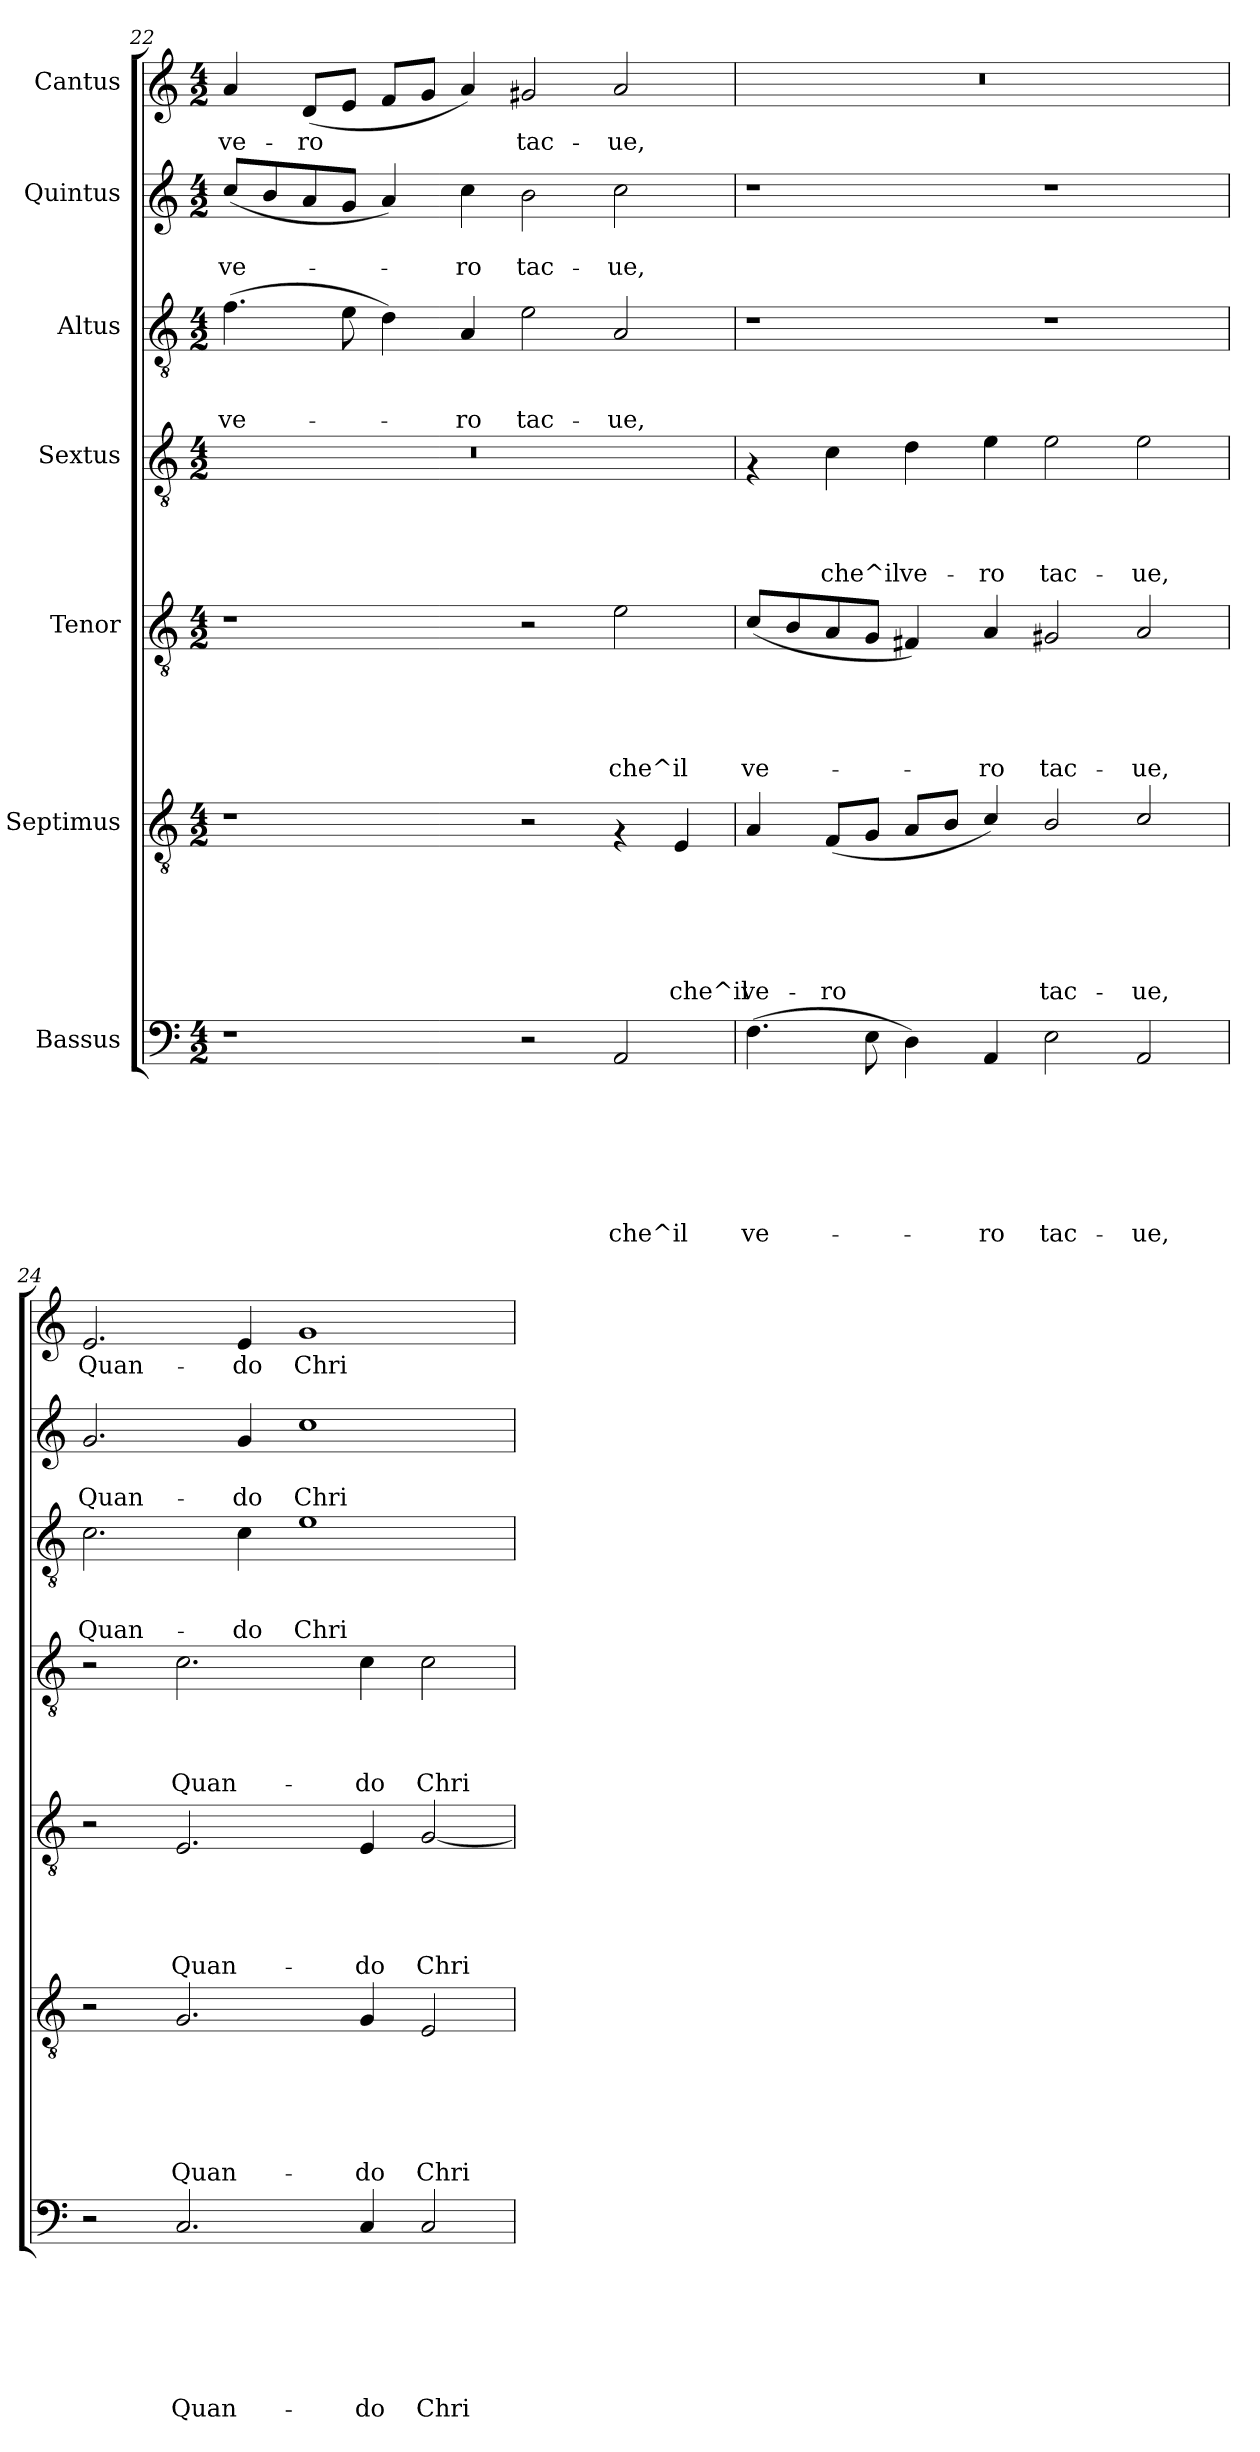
**kern	**text	**text	**text	**text	**text	**text	**text	**kern	**text	**text	**text	**text	**text	**text	**kern	**text	**text	**text	**text	**text	**kern	**text	**text	**text	**text	**kern	**text	**text	**text	**kern	**text	**text	**kern	**text
*part7	*part7	*part7	*part7	*part7	*part7	*part7	*part7	*part6	*part6	*part6	*part6	*part6	*part6	*part6	*part5	*part5	*part5	*part5	*part5	*part5	*part4	*part4	*part4	*part4	*part4	*part3	*part3	*part3	*part3	*part2	*part2	*part2	*part1	*part1
*staff7	*staff7	*staff7	*staff7	*staff7	*staff7	*staff7	*staff7	*staff6	*staff6	*staff6	*staff6	*staff6	*staff6	*staff6	*staff5	*staff5	*staff5	*staff5	*staff5	*staff5	*staff4	*staff4	*staff4	*staff4	*staff4	*staff3	*staff3	*staff3	*staff3	*staff2	*staff2	*staff2	*staff1	*staff1
*I"Bassus	*	*	*	*	*	*	*	*I"Septimus	*	*	*	*	*	*	*I"Tenor	*	*	*	*	*	*I"Sextus	*	*	*	*	*I"Altus	*	*	*	*I"Quintus	*	*	*I"Cantus	*
*clefF4	*	*	*	*	*	*	*	*clefGv2	*	*	*	*	*	*	*clefGv2	*	*	*	*	*	*clefGv2	*	*	*	*	*clefGv2	*	*	*	*clefG2	*	*	*clefG2	*
*k[]	*	*	*	*	*	*	*	*k[]	*	*	*	*	*	*	*k[]	*	*	*	*	*	*k[]	*	*	*	*	*k[]	*	*	*	*k[]	*	*	*k[]	*
*C:	*	*	*	*	*	*	*	*C:	*	*	*	*	*	*	*C:	*	*	*	*	*	*C:	*	*	*	*	*C:	*	*	*	*C:	*	*	*C:	*
*M4/2	*	*	*	*	*	*	*	*M4/2	*	*	*	*	*	*	*M4/2	*	*	*	*	*	*M4/2	*	*	*	*	*M4/2	*	*	*	*M4/2	*	*	*M4/2	*
=22	=22	=22	=22	=22	=22	=22	=22	=22	=22	=22	=22	=22	=22	=22	=22	=22	=22	=22	=22	=22	=22	=22	=22	=22	=22	=22	=22	=22	=22	=22	=22	=22	=22	=22
!	!	!	!	!	!	!	!	!	!	!	!	!	!	!	!	!	!	!	!	!	!	!	!	!	!	!	!	!	!LO:LY:b	!	!	!LO:LY:b	!	!LO:LY:b
1r	.	.	.	.	.	.	.	1r	.	.	.	.	.	.	1r	.	.	.	.	.	0r	.	.	.	.	(>4.f\	.	.	ve-	(<8cc/L	.	ve-	4a/	ve-
.	.	.	.	.	.	.	.	.	.	.	.	.	.	.	.	.	.	.	.	.	.	.	.	.	.	.	.	.	.	8b/	.	.	.	.
!	!	!	!	!	!	!	!	!	!	!	!	!	!	!	!	!	!	!	!	!	!	!	!	!	!	!	!	!	!	!	!	!	!	!LO:LY:b
.	.	.	.	.	.	.	.	.	.	.	.	.	.	.	.	.	.	.	.	.	.	.	.	.	.	.	.	.	.	8a/	.	.	(<8d/L	-ro
.	.	.	.	.	.	.	.	.	.	.	.	.	.	.	.	.	.	.	.	.	.	.	.	.	.	8e\	.	.	.	8g/J	.	.	8e/J	.
.	.	.	.	.	.	.	.	.	.	.	.	.	.	.	.	.	.	.	.	.	.	.	.	.	.	4d\)	.	.	.	4a/)	.	.	8f/L	.
.	.	.	.	.	.	.	.	.	.	.	.	.	.	.	.	.	.	.	.	.	.	.	.	.	.	.	.	.	.	.	.	.	8g/J	.
!	!	!	!	!	!	!	!	!	!	!	!	!	!	!	!	!	!	!	!	!	!	!	!	!	!	!	!	!	!LO:LY:b	!	!	!LO:LY:b	!	!
.	.	.	.	.	.	.	.	.	.	.	.	.	.	.	.	.	.	.	.	.	.	.	.	.	.	4A/	.	.	-ro	4cc\	.	-ro	4a/)	.
!	!	!	!	!	!	!	!	!	!	!	!	!	!	!	!	!	!	!	!	!	!	!	!	!	!	!	!	!	!LO:LY:b	!	!	!LO:LY:b	!	!LO:LY:b
2r	.	.	.	.	.	.	.	2r	.	.	.	.	.	.	2r	.	.	.	.	.	.	.	.	.	.	2e\	.	.	tac-	2b\	.	tac-	2g#X/	tac-
!	!	!	!	!	!	!	!LO:LY:b	!	!	!	!	!	!	!	!	!	!	!	!	!LO:LY:b:rj	!	!	!	!	!	!	!	!	!LO:LY:b	!	!	!LO:LY:b	!	!LO:LY:b
2AA/	.	.	.	.	.	.	che^il	4rF	.	.	.	.	.	.	2e\	.	.	.	.	che^il	.	.	.	.	.	2A/	.	.	-ue,	2cc\	.	-ue,	2a/	-ue,
!	!	!	!	!	!	!	!	!	!	!	!	!	!	!LO:LY:b	!	!	!	!	!	!	!	!	!	!	!	!	!	!	!	!	!	!	!	!
.	.	.	.	.	.	.	.	4E/	.	.	.	.	.	che^il	.	.	.	.	.	.	.	.	.	.	.	.	.	.	.	.	.	.	.	.
=23	=23	=23	=23	=23	=23	=23	=23	=23	=23	=23	=23	=23	=23	=23	=23	=23	=23	=23	=23	=23	=23	=23	=23	=23	=23	=23	=23	=23	=23	=23	=23	=23	=23	=23
!	!	!	!	!	!	!	!LO:LY:b	!	!	!	!	!	!	!LO:LY:b	!	!	!	!	!	!LO:LY:b:rj	!	!	!	!	!	!	!	!	!	!	!	!	!	!
(>4.F\	.	.	.	.	.	.	ve-	4A/	.	.	.	.	.	ve-	(<8c/L	.	.	.	.	ve-	4rF	.	.	.	.	1r	.	.	.	1r	.	.	0r	.
.	.	.	.	.	.	.	.	.	.	.	.	.	.	.	8B/	.	.	.	.	.	.	.	.	.	.	.	.	.	.	.	.	.	.	.
!	!	!	!	!	!	!	!	!	!	!	!	!	!	!LO:LY:b	!	!	!	!	!	!	!	!	!	!	!LO:LY:b	!	!	!	!	!	!	!	!	!
.	.	.	.	.	.	.	.	(<8F/L	.	.	.	.	.	-ro	8A/	.	.	.	.	.	4c\	.	.	.	che^il	.	.	.	.	.	.	.	.	.
8E\	.	.	.	.	.	.	.	8G/J	.	.	.	.	.	.	8G/J	.	.	.	.	.	.	.	.	.	.	.	.	.	.	.	.	.	.	.
!	!	!	!	!	!	!	!	!	!	!	!	!	!	!	!	!	!	!	!	!	!	!	!	!	!LO:LY:b	!	!	!	!	!	!	!	!	!
4D\)	.	.	.	.	.	.	.	8A/L	.	.	.	.	.	.	4F#X/)	.	.	.	.	.	4d\	.	.	.	ve-	.	.	.	.	.	.	.	.	.
.	.	.	.	.	.	.	.	8B/J	.	.	.	.	.	.	.	.	.	.	.	.	.	.	.	.	.	.	.	.	.	.	.	.	.	.
!	!	!	!	!	!	!	!LO:LY:b	!	!	!	!	!	!	!	!	!	!	!	!	!LO:LY:b:rj	!	!	!	!	!LO:LY:b	!	!	!	!	!	!	!	!	!
4AA/	.	.	.	.	.	.	-ro	4c/)	.	.	.	.	.	.	4A/	.	.	.	.	-ro	4e\	.	.	.	-ro	.	.	.	.	.	.	.	.	.
!	!	!	!	!	!	!	!LO:LY:b	!	!	!	!	!	!	!LO:LY:b	!	!	!	!	!	!LO:LY:b:rj	!	!	!	!	!LO:LY:b	!	!	!	!	!	!	!	!	!
2E\	.	.	.	.	.	.	tac-	2B/	.	.	.	.	.	tac-	2G#X/	.	.	.	.	tac-	2e\	.	.	.	tac-	1r	.	.	.	1r	.	.	.	.
!	!	!	!	!	!	!	!LO:LY:b	!	!	!	!	!	!	!LO:LY:b	!	!	!	!	!	!LO:LY:b:rj	!	!	!	!	!LO:LY:b	!	!	!	!	!	!	!	!	!
2AA/	.	.	.	.	.	.	-ue,	2c/	.	.	.	.	.	-ue,	2A/	.	.	.	.	-ue,	2e\	.	.	.	-ue,	.	.	.	.	.	.	.	.	.
=24	=24	=24	=24	=24	=24	=24	=24	=24	=24	=24	=24	=24	=24	=24	=24	=24	=24	=24	=24	=24	=24	=24	=24	=24	=24	=24	=24	=24	=24	=24	=24	=24	=24	=24
!	!	!	!	!	!	!	!	!	!	!	!	!	!	!	!	!	!	!	!	!	!	!	!	!	!	!	!	!	!LO:LY:b	!	!	!LO:LY:b	!	!LO:LY:b
2r	.	.	.	.	.	.	.	2r	.	.	.	.	.	.	2r	.	.	.	.	.	2r	.	.	.	.	2.c\	.	.	Quan-	2.g/	.	Quan-	2.e/	Quan-
!	!	!	!	!	!	!	!LO:LY:b	!	!	!	!	!	!	!LO:LY:b	!	!	!	!	!	!LO:LY:b:rj	!	!	!	!	!LO:LY:b	!	!	!	!	!	!	!	!	!
2.C/	.	.	.	.	.	.	Quan-	2.G/	.	.	.	.	.	Quan-	2.E/	.	.	.	.	Quan-	2.c\	.	.	.	Quan-	.	.	.	.	.	.	.	.	.
!	!	!	!	!	!	!	!	!	!	!	!	!	!	!	!	!	!	!	!	!	!	!	!	!	!	!	!	!	!LO:LY:b	!	!	!LO:LY:b	!	!LO:LY:b
.	.	.	.	.	.	.	.	.	.	.	.	.	.	.	.	.	.	.	.	.	.	.	.	.	.	4c\	.	.	-do	4g/	.	-do	4e/	-do
!	!	!	!	!	!	!	!	!	!	!	!	!	!	!	!	!	!	!	!	!	!	!	!	!	!	!	!	!	!LO:LY:b	!	!	!LO:LY:b	!	!LO:LY:b
.	.	.	.	.	.	.	.	.	.	.	.	.	.	.	.	.	.	.	.	.	.	.	.	.	.	1e	.	.	Chri-	1cc	.	Chri-	1g	Chri-
!	!	!	!	!	!	!	!LO:LY:b	!	!	!	!	!	!	!LO:LY:b	!	!	!	!	!	!LO:LY:b:rj	!	!	!	!	!LO:LY:b	!	!	!	!	!	!	!	!	!
4C/	.	.	.	.	.	.	-do	4G/	.	.	.	.	.	-do	4E/	.	.	.	.	-do	4c\	.	.	.	-do	.	.	.	.	.	.	.	.	.
!	!	!	!	!	!	!	!LO:LY:b	!	!	!	!	!	!	!LO:LY:b	!	!	!	!	!	!LO:LY:b:rj	!	!	!	!	!LO:LY:b	!	!	!	!	!	!	!	!	!
2C/	.	.	.	.	.	.	Chri-	2E/	.	.	.	.	.	Chri-	[<2G/	.	.	.	.	Chri-	2c\	.	.	.	Chri-	.	.	.	.	.	.	.	.	.
=	=	=	=	=	=	=	=	=	=	=	=	=	=	=	=	=	=	=	=	=	=	=	=	=	=	=	=	=	=	=	=	=	=	=
*-	*-	*-	*-	*-	*-	*-	*-	*-	*-	*-	*-	*-	*-	*-	*-	*-	*-	*-	*-	*-	*-	*-	*-	*-	*-	*-	*-	*-	*-	*-	*-	*-	*-	*-
